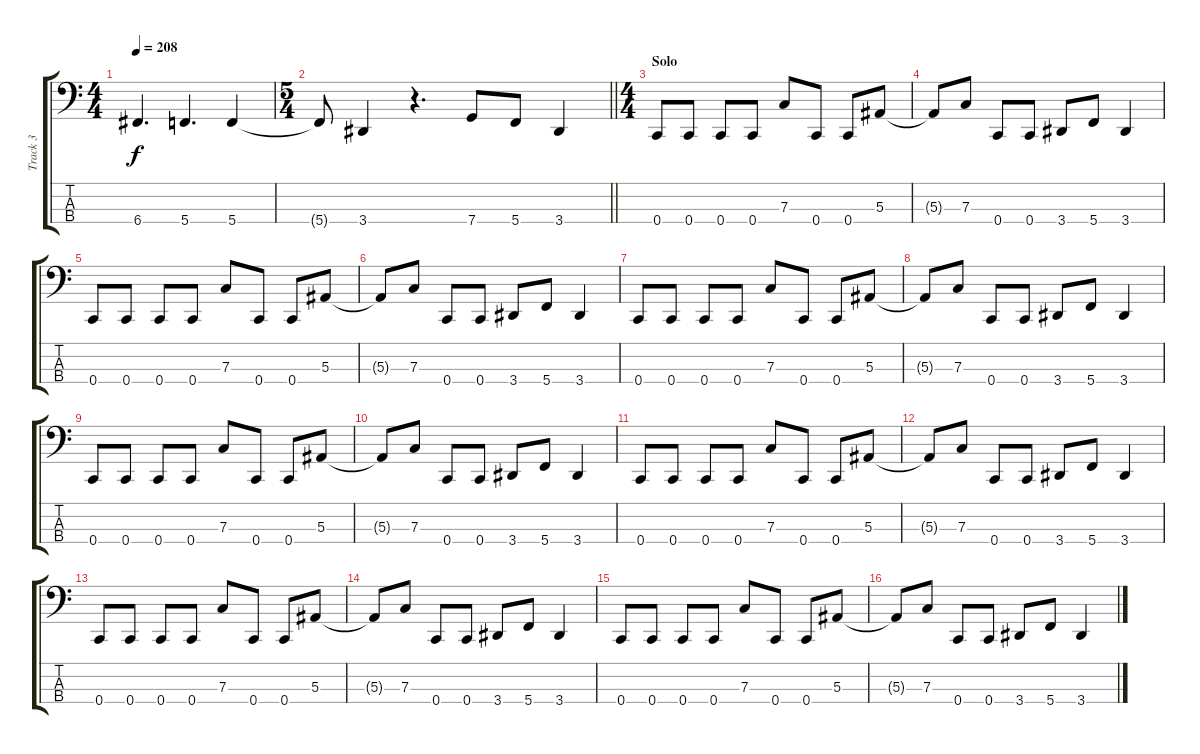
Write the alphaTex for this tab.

\track ("Track 3" "Track 3") {instrument electricbassfinger}
\staff {score tabs}
\tuning (Eb2 Bb1 F1 C1) {hide}
\ts (4 4)
\tempo 208
\clef f4
\ks c
6.4.4{d dy f} 5.4.4{d} 5.4.4 |
\ts (5 4)
\barLineRight lightlight
5.4{t}.8 3.4.4 r.4{d} 7.4.8 5.4.8 3.4.4 |
\ts (4 4)
\section ("" "Solo ")
0.4.8 0.4.8 0.4.8 0.4.8 7.3.8 0.4.8 0.4.8 5.3.8 |
5.3{t}.8 7.3.8 0.4.8 0.4.8 3.4.8 5.4.8 3.4.4 |
0.4.8 0.4.8 0.4.8 0.4.8 7.3.8 0.4.8 0.4.8 5.3.8 |
5.3{t}.8 7.3.8 0.4.8 0.4.8 3.4.8 5.4.8 3.4.4 |
0.4.8 0.4.8 0.4.8 0.4.8 7.3.8 0.4.8 0.4.8 5.3.8 |
5.3{t}.8 7.3.8 0.4.8 0.4.8 3.4.8 5.4.8 3.4.4 |
0.4.8 0.4.8 0.4.8 0.4.8 7.3.8 0.4.8 0.4.8 5.3.8 |
5.3{t}.8 7.3.8 0.4.8 0.4.8 3.4.8 5.4.8 3.4.4 |
0.4.8 0.4.8 0.4.8 0.4.8 7.3.8 0.4.8 0.4.8 5.3.8 |
5.3{t}.8 7.3.8 0.4.8 0.4.8 3.4.8 5.4.8 3.4.4 |
0.4.8 0.4.8 0.4.8 0.4.8 7.3.8 0.4.8 0.4.8 5.3.8 |
5.3{t}.8 7.3.8 0.4.8 0.4.8 3.4.8 5.4.8 3.4.4 |
0.4.8 0.4.8 0.4.8 0.4.8 7.3.8 0.4.8 0.4.8 5.3.8 |
5.3{t}.8 7.3.8 0.4.8 0.4.8 3.4.8 5.4.8 3.4.4
